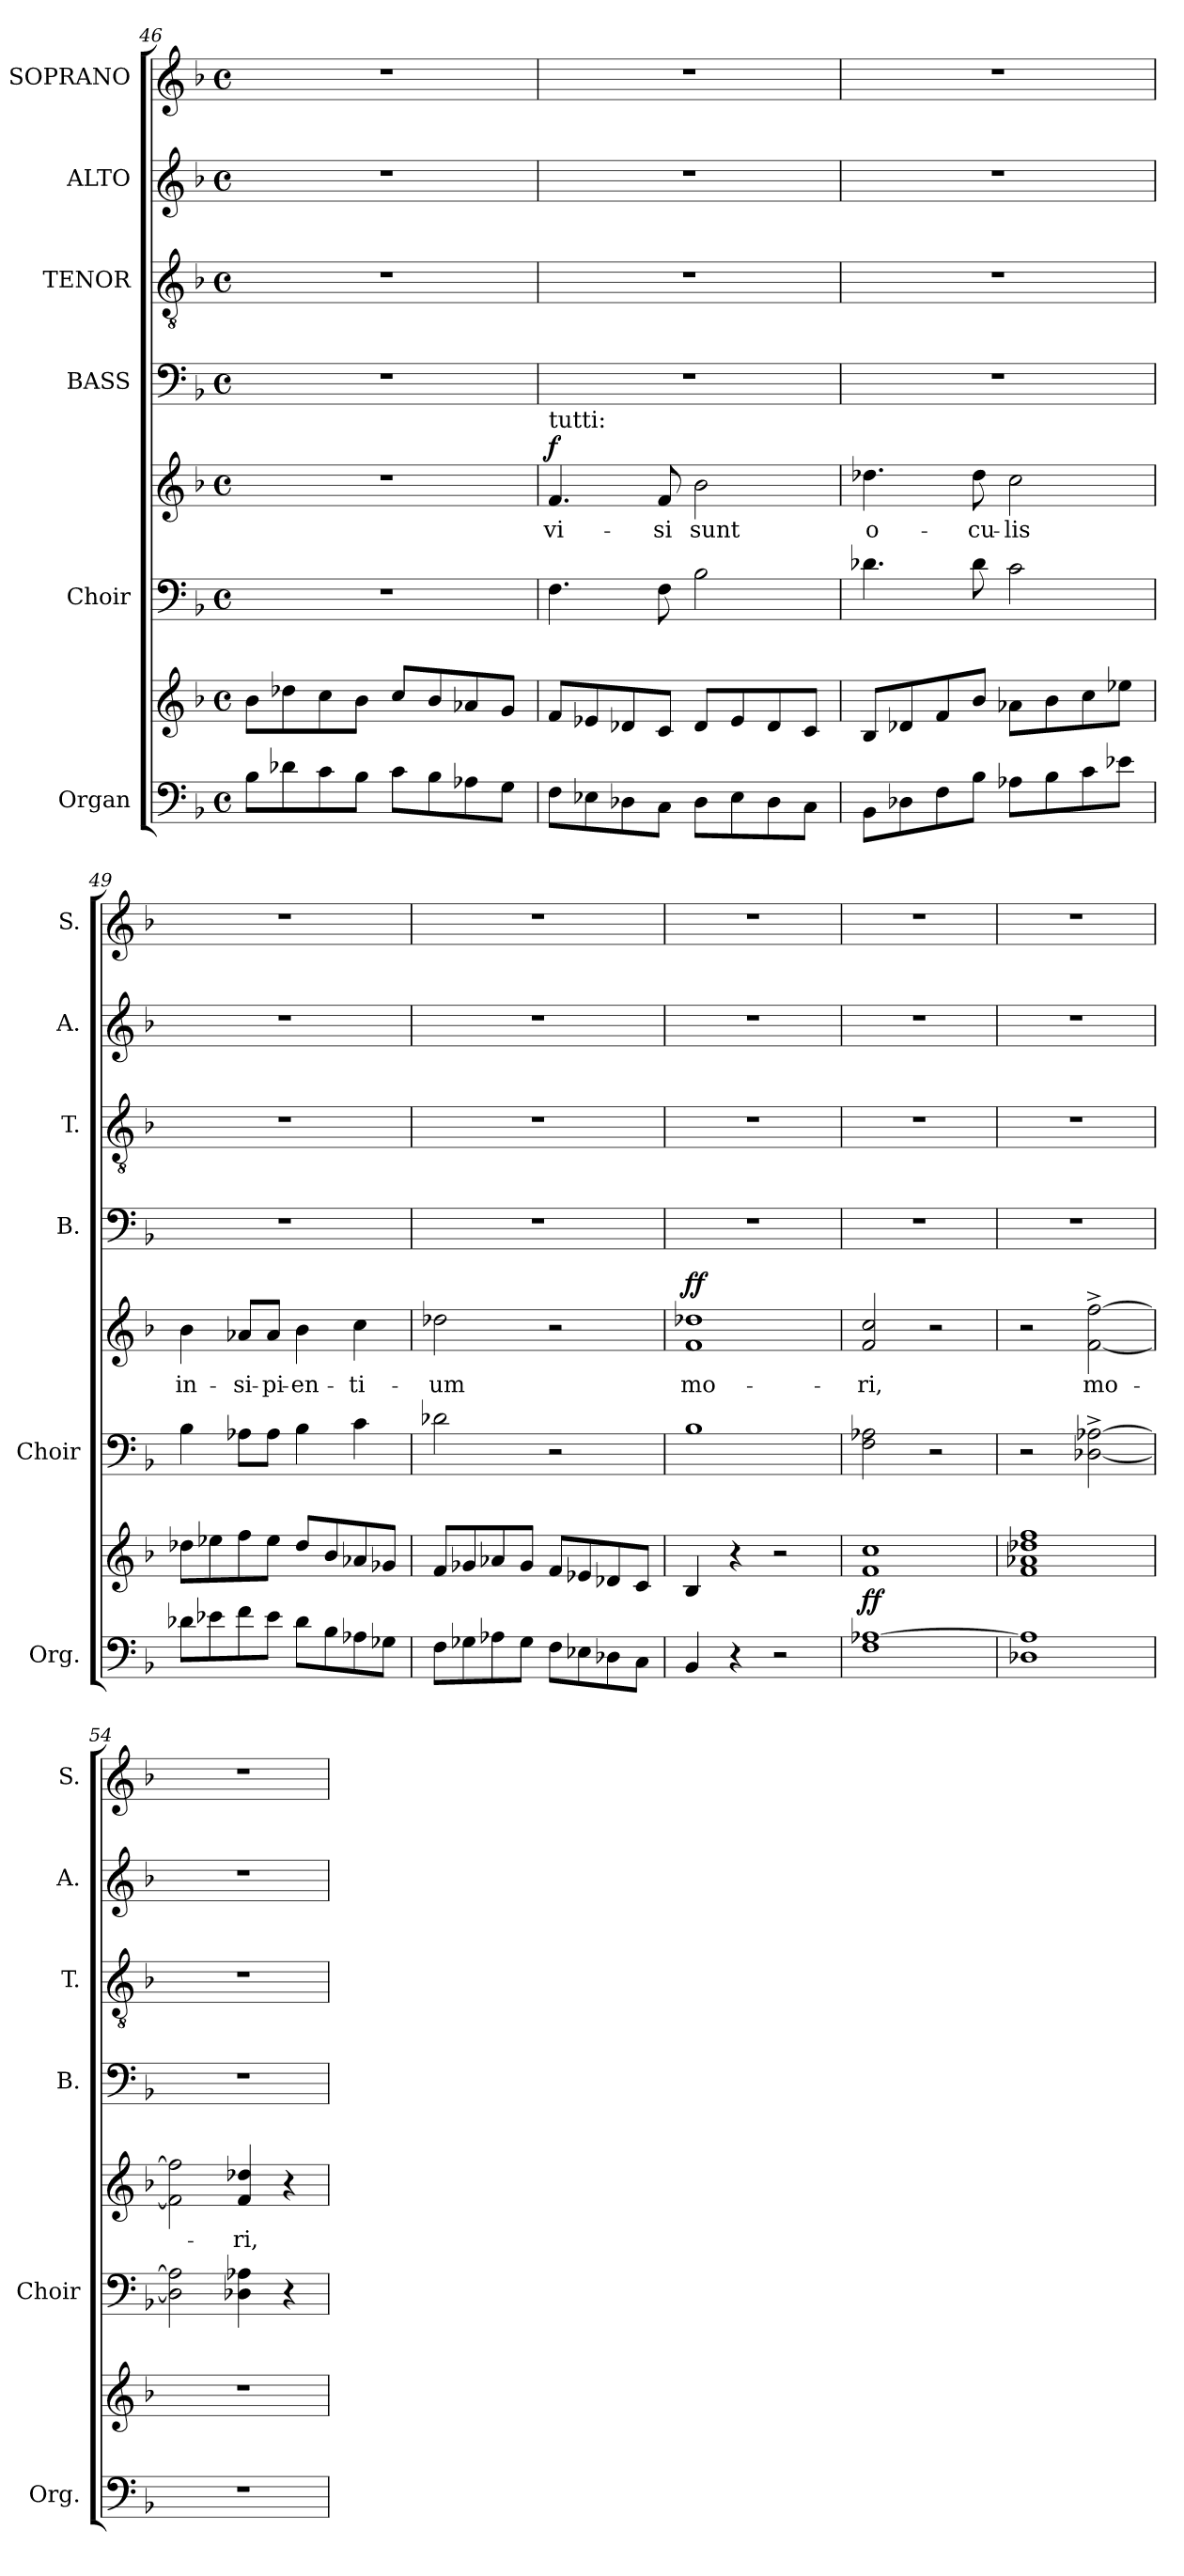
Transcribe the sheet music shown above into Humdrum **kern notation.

**kern	**kern	**dynam	**kern	**kern	**text	**dynam	**kern	**kern	**kern	**kern
*part6	*part6	*part6	*part5	*part5	*part5	*part5	*part4	*part3	*part2	*part1
*staff8	*staff7	*staff7/8	*staff6	*staff5	*staff5	*staff5/6	*staff4	*staff3	*staff2	*staff1
*I"Organ	*	*	*I"Choir	*	*	*	*I"BASS	*I"TENOR	*I"ALTO	*I"SOPRANO
*I'Org.	*	*	*I'Choir	*	*	*	*I'B.	*I'T.	*I'A.	*I'S.
*clefF4	*clefG2	*	*clefF4	*clefG2	*	*	*clefF4	*clefGv2	*clefG2	*clefG2
*	*	*	*	*	*	*	*	*ITrd7c12	*	*
*k[b-]	*k[b-]	*	*k[b-]	*k[b-]	*	*	*k[b-]	*k[b-]	*k[b-]	*k[b-]
*F:	*F:	*	*F:	*F:	*	*	*F:	*F:	*F:	*F:
*M4/4	*M4/4	*	*M4/4	*M4/4	*	*	*M4/4	*M4/4	*M4/4	*M4/4
*met(c)	*met(c)	*	*met(c)	*met(c)	*	*	*met(c)	*met(c)	*met(c)	*met(c)
=46	=46	=46	=46	=46	=46	=46	=46	=46	=46	=46
8B-i\L	8b-i\L	.	1r	1r	.	.	1r	1r	1r	1r
8d-Xi\	8dd-Xi\	.	.	.	.	.	.	.	.	.
8ci\	8cci\	.	.	.	.	.	.	.	.	.
8B-i\J	8b-i\J	.	.	.	.	.	.	.	.	.
8ci\L	8cci/L	.	.	.	.	.	.	.	.	.
8B-i\	8b-i/	.	.	.	.	.	.	.	.	.
8A-Xi\	8a-Xi/	.	.	.	.	.	.	.	.	.
8Gi\J	8gi/J	.	.	.	.	.	.	.	.	.
!!LO:LB:g=z
=47	=47	=47	=47	=47	=47	=47	=47	=47	=47	=47
!	!	!	!	!LO:TX:a:t=tutti&colon;	!	!	!	!	!	!
!	!	!	!	!	!LO:LY:b:color=#000000	!	!	!	!	!
8Fi\L	8fi/L	.	4.Fi\	4.fi/	vi-	f	1r	1r	1r	1r
8E-Xi\	8e-Xi/	.	.	.	.	.	.	.	.	.
8D-Xi\	8d-Xi/	.	.	.	.	.	.	.	.	.
!	!	!	!	!	!LO:LY:b:color=#000000	!	!	!	!	!
8Ci\J	8ci/J	.	8Fi\	8fi/	-si	.	.	.	.	.
!	!	!	!	!	!LO:LY:b:color=#000000	!	!	!	!	!
8D-i\L	8d-i/L	.	2B-i\	2b-i\	sunt	.	.	.	.	.
8E-i\	8e-i/	.	.	.	.	.	.	.	.	.
8D-i\	8d-i/	.	.	.	.	.	.	.	.	.
8Ci\J	8ci/J	.	.	.	.	.	.	.	.	.
=48	=48	=48	=48	=48	=48	=48	=48	=48	=48	=48
!	!	!	!	!	!LO:LY:b:color=#000000	!	!	!	!	!
8BB-i\L	8B-i/L	.	4.d-Xi\	4.dd-Xi\	o-	.	1r	1r	1r	1r
8D-Xi\	8d-Xi/	.	.	.	.	.	.	.	.	.
8Fi\	8fi/	.	.	.	.	.	.	.	.	.
!	!	!	!	!	!LO:LY:b:color=#000000	!	!	!	!	!
8B-i\J	8b-i/J	.	8d-i\	8dd-i\	-cu-	.	.	.	.	.
!	!	!	!	!	!LO:LY:b:color=#000000	!	!	!	!	!
8A-Xi\L	8a-Xi\L	.	2ci\	2cci\	-lis	.	.	.	.	.
8B-i\	8b-i\	.	.	.	.	.	.	.	.	.
8ci\	8cci\	.	.	.	.	.	.	.	.	.
8e-Xi\J	8ee-Xi\J	.	.	.	.	.	.	.	.	.
=49	=49	=49	=49	=49	=49	=49	=49	=49	=49	=49
!	!	!	!	!	!LO:LY:b:color=#000000	!	!	!	!	!
8d-Xi\L	8dd-Xi\L	.	4B-i\	4b-i\	in-	.	1r	1r	1r	1r
8e-Xi\	8ee-Xi\	.	.	.	.	.	.	.	.	.
!	!	!	!	!	!LO:LY:b:color=#000000	!	!	!	!	!
8fi\	8ffi\	.	8A-Xi\L	8a-Xi/L	-si-	.	.	.	.	.
!	!	!	!	!	!LO:LY:b:color=#000000	!	!	!	!	!
8e-i\J	8ee-i\J	.	8A-i\J	8a-i/J	-pi-	.	.	.	.	.
!	!	!	!	!	!LO:LY:b:color=#000000	!	!	!	!	!
8d-i\L	8dd-i/L	.	4B-i\	4b-i\	-en-	.	.	.	.	.
8B-i\	8b-i/	.	.	.	.	.	.	.	.	.
!	!	!	!	!	!LO:LY:b:color=#000000	!	!	!	!	!
8A-Xi\	8a-Xi/	.	4ci\	4cci\	-ti-	.	.	.	.	.
8G-Xi\J	8g-Xi/J	.	.	.	.	.	.	.	.	.
=50	=50	=50	=50	=50	=50	=50	=50	=50	=50	=50
!	!	!	!	!	!LO:LY:b:color=#000000	!	!	!	!	!
8Fi\L	8fi/L	.	2d-Xi\	2dd-Xi\	-um	.	1r	1r	1r	1r
8G-Xi\	8g-Xi/	.	.	.	.	.	.	.	.	.
8A-Xi\	8a-Xi/	.	.	.	.	.	.	.	.	.
8G-i\J	8g-i/J	.	.	.	.	.	.	.	.	.
8Fi\L	8fi/L	.	2r	2r	.	.	.	.	.	.
8E-Xi\	8e-Xi/	.	.	.	.	.	.	.	.	.
8D-Xi\	8d-Xi/	.	.	.	.	.	.	.	.	.
8Ci\J	8ci/J	.	.	.	.	.	.	.	.	.
=51	=51	=51	=51	=51	=51	=51	=51	=51	=51	=51
!	!	!	!	!	!LO:LY:b:color=#000000	!	!	!	!	!
4BB-i/	4B-i/	.	1B-i	1fi 1dd-Xi	mo-	ff	1r	1r	1r	1r
4r	4r	.	.	.	.	.	.	.	.	.
2r	2r	.	.	.	.	.	.	.	.	.
=52	=52	=52	=52	=52	=52	=52	=52	=52	=52	=52
!	!	!	!	!	!LO:LY:b:color=#000000	!	!	!	!	!
1Fi [1A-Xi	1fi 1cci	ff	2Fi\ 2A-Xi	2fi/ 2cci	-ri,	.	1r	1r	1r	1r
.	.	.	2r	2r	.	.	.	.	.	.
=53	=53	=53	=53	=53	=53	=53	=53	=53	=53	=53
1D-Xi 1A-i]	1fi 1a-Xi 1dd-Xi 1ffi	.	2r	2r	.	.	1r	1r	1r	1r
!	!	!	!	!	!LO:LY:b:color=#000000	!	!	!	!	!
.	.	.	[2D-Xi\^ [2A-Xi^	[2fi\^ [2ffi^	mo-	.	.	.	.	.
!!LO:LB:g=z
=54	=54	=54	=54	=54	=54	=54	=54	=54	=54	=54
1r	1r	.	2D-i\] 2A-i]	2fi\] 2ffi]	.	.	1r	1r	1r	1r
!	!	!	!	!	!LO:LY:b:color=#000000	!	!	!	!	!
.	.	.	4D-Xi\ 4A-Xi	4fi/ 4dd-Xi	-ri,	.	.	.	.	.
.	.	.	4r	4r	.	.	.	.	.	.
=	=	=	=	=	=	=	=	=	=	=
*-	*-	*-	*-	*-	*-	*-	*-	*-	*-	*-
